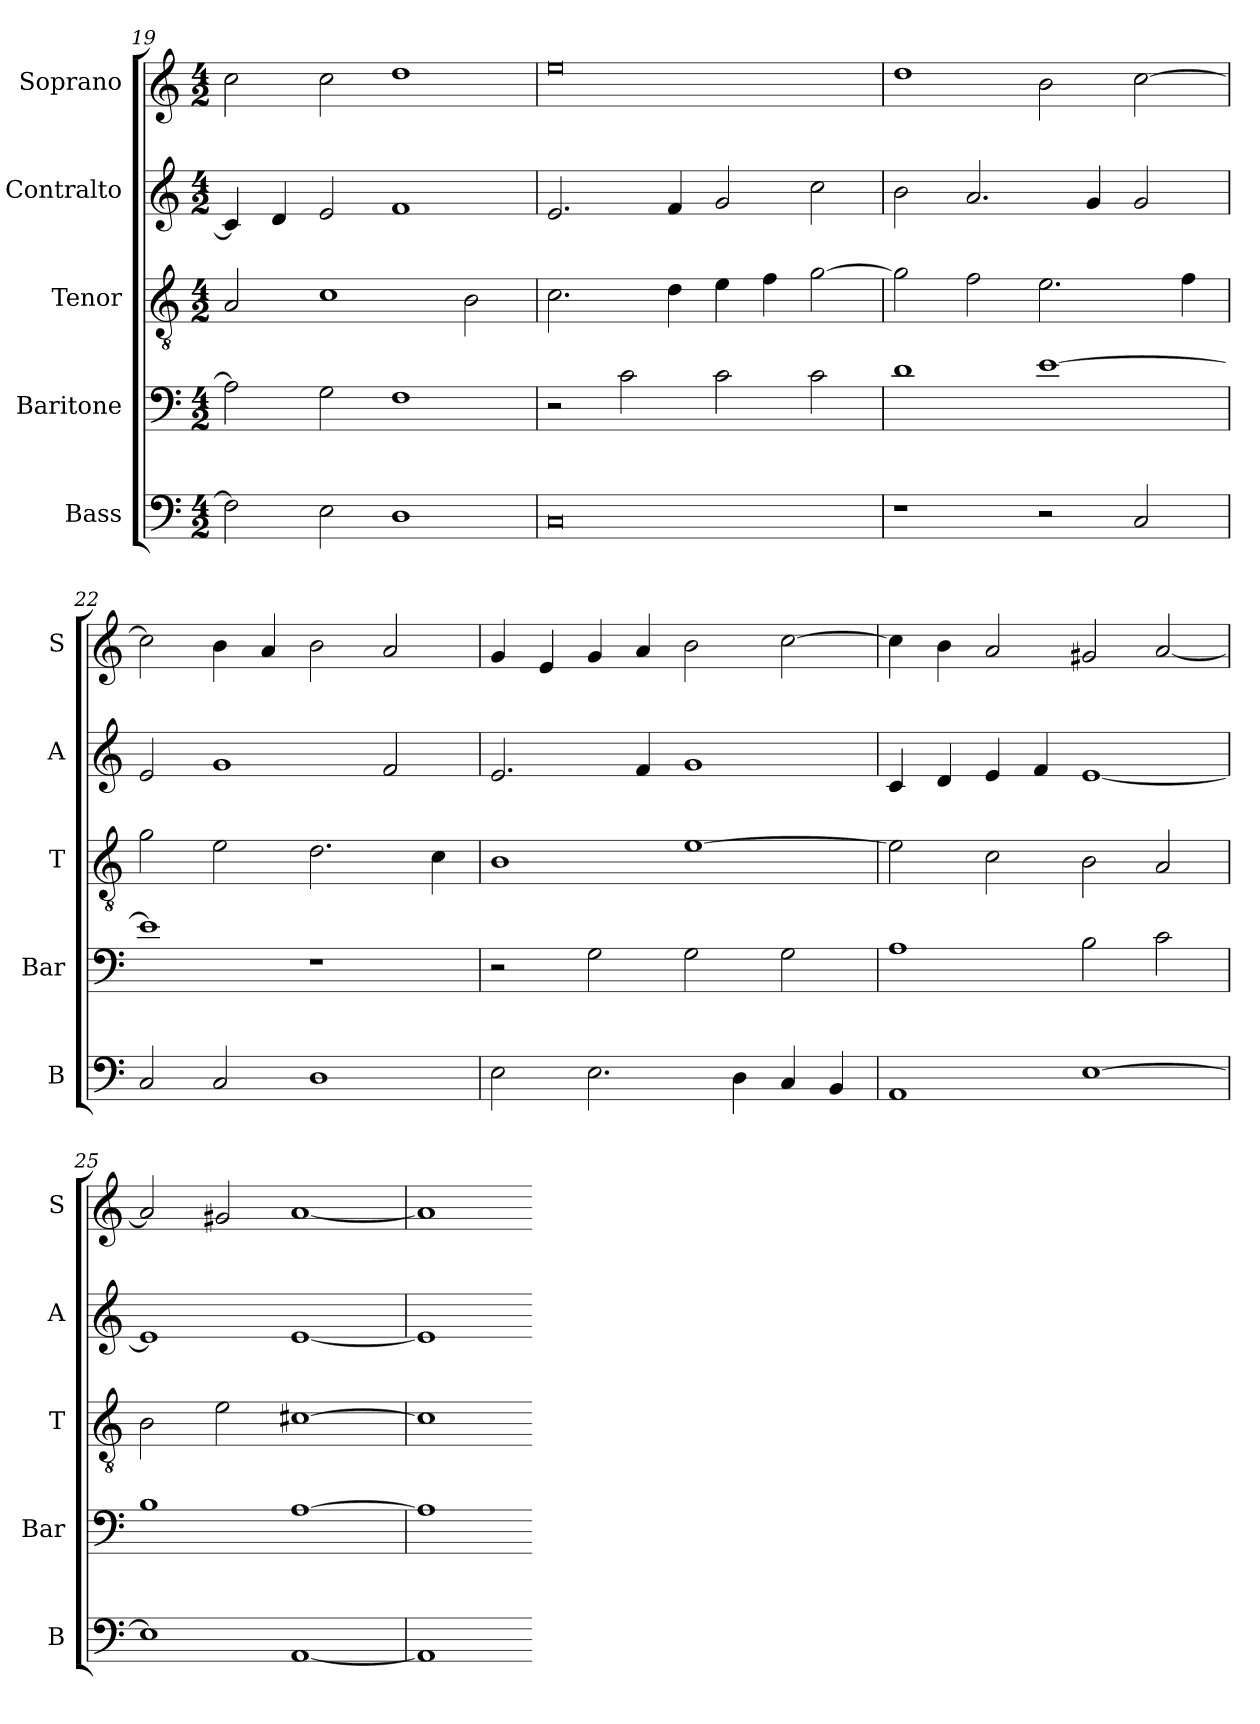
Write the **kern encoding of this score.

**kern	**kern	**kern	**kern	**kern
*part5	*part4	*part3	*part2	*part1
*staff5	*staff4	*staff3	*staff2	*staff1
*I"Bass	*I"Baritone	*I"Tenor	*I"Contralto	*I"Soprano
*I'B	*I'Bar	*I'T	*I'A	*I'S
*clefF4	*clefF4	*clefGv2	*clefG2	*clefG2
*k[]	*k[]	*k[]	*k[]	*k[]
*A:aeo	*A:aeo	*A:aeo	*A:aeo	*A:aeo
*M4/2	*M4/2	*M4/2	*M4/2	*M4/2
=19	=19	=19	=19	=19
2F]	2A]	2A	4c]	2cc
.	.	.	4d	.
2E	2G	1c	2e	2cc
1D	1F	.	1f	1dd
.	.	2B	.	.
=20	=20	=20	=20	=20
0C	2r	2.c	2.e	0ee
.	2c	.	.	.
.	.	4d	4f	.
.	2c	4e	2g	.
.	.	4f	.	.
.	2c	[2g	2cc	.
=21	=21	=21	=21	=21
1r	1d	2g]	2b	1dd
.	.	2f	2.a	.
2r	[1e	2.e	.	2b
.	.	.	4g	.
2C	.	.	2g	[2cc
.	.	4f	.	.
=22	=22	=22	=22	=22
2C	1e]	2g	2e	2cc]
2C	.	2e	1g	4b
.	.	.	.	4a
1D	1r	2.d	.	2b
.	.	.	2f	2a
.	.	4c	.	.
=23	=23	=23	=23	=23
2E	2r	1B	2.e	4g
.	.	.	.	4e
2.E	2G	.	.	4g
.	.	.	4f	4a
.	2G	[1e	1g	2b
4D	.	.	.	.
4C	2G	.	.	[2cc
4BB	.	.	.	.
=24	=24	=24	=24	=24
1AA	1A	2e]	4c	4cc]
.	.	.	4d	4b
.	.	2c	4e	2a
.	.	.	4f	.
[1E	2B	2B	[1e	2g#X
.	2c	2A	.	[2a
=25	=25	=25	=25	=25
1E]	1B	2B	1e]	2a]
.	.	2e	.	2g#X
[1AA	[1A	[1c#X	[1e	[1a
=26	=26	=26	=26	=26
1AA]	1A]	1c#]	1e]	1a]
=-	=-	=-	=-	=-
*-	*-	*-	*-	*-
